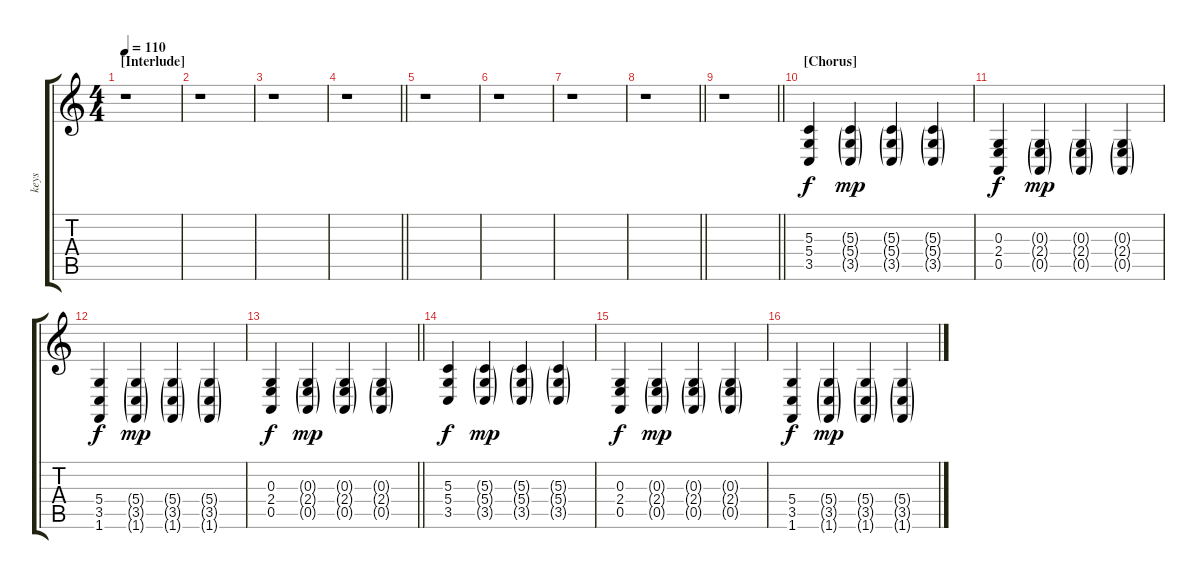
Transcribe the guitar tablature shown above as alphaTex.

\track ("keys" "keys") {instrument brightacousticpiano}
\staff {score tabs}
\tuning (E4 B3 G3 D3 A2 E2) {hide}
\ts (4 4)
\section ("" "[Interlude]")
\tempo 110
\clef g2
\ks c
r.1{dy mp} |
r.1 |
r.1 |
\barLineRight lightlight
r.1 |
r.1 |
r.1 |
r.1 |
\barLineRight lightlight
r.1 |
\barLineRight lightlight
r.1 |
\section ("" "[Chorus]")
(5.3 5.4 3.5).4{dy f} (5.3{g} 5.4{g} 3.5{g}).4{dy mp} (5.3{g} 5.4{g} 3.5{g}).4 (5.3{g} 5.4{g} 3.5{g}).4 |
(0.3 2.4 0.5).4{dy f} (0.3{g} 2.4{g} 0.5{g}).4{dy mp} (0.3{g} 2.4{g} 0.5{g}).4 (0.3{g} 2.4{g} 0.5{g}).4 |
(5.4 3.5 1.6).4{dy f} (5.4{g} 3.5{g} 1.6{g}).4{dy mp} (5.4{g} 3.5{g} 1.6{g}).4 (5.4{g} 3.5{g} 1.6{g}).4 |
\barLineRight lightlight
(0.3 2.4 0.5).4{dy f} (0.3{g} 2.4{g} 0.5{g}).4{dy mp} (0.3{g} 2.4{g} 0.5{g}).4 (0.3{g} 2.4{g} 0.5{g}).4 |
(5.3 5.4 3.5).4{dy f} (5.3{g} 5.4{g} 3.5{g}).4{dy mp} (5.3{g} 5.4{g} 3.5{g}).4 (5.3{g} 5.4{g} 3.5{g}).4 |
(0.3 2.4 0.5).4{dy f} (0.3{g} 2.4{g} 0.5{g}).4{dy mp} (0.3{g} 2.4{g} 0.5{g}).4 (0.3{g} 2.4{g} 0.5{g}).4 |
(5.4 3.5 1.6).4{dy f} (5.4{g} 3.5{g} 1.6{g}).4{dy mp} (5.4{g} 3.5{g} 1.6{g}).4 (5.4{g} 3.5{g} 1.6{g}).4
